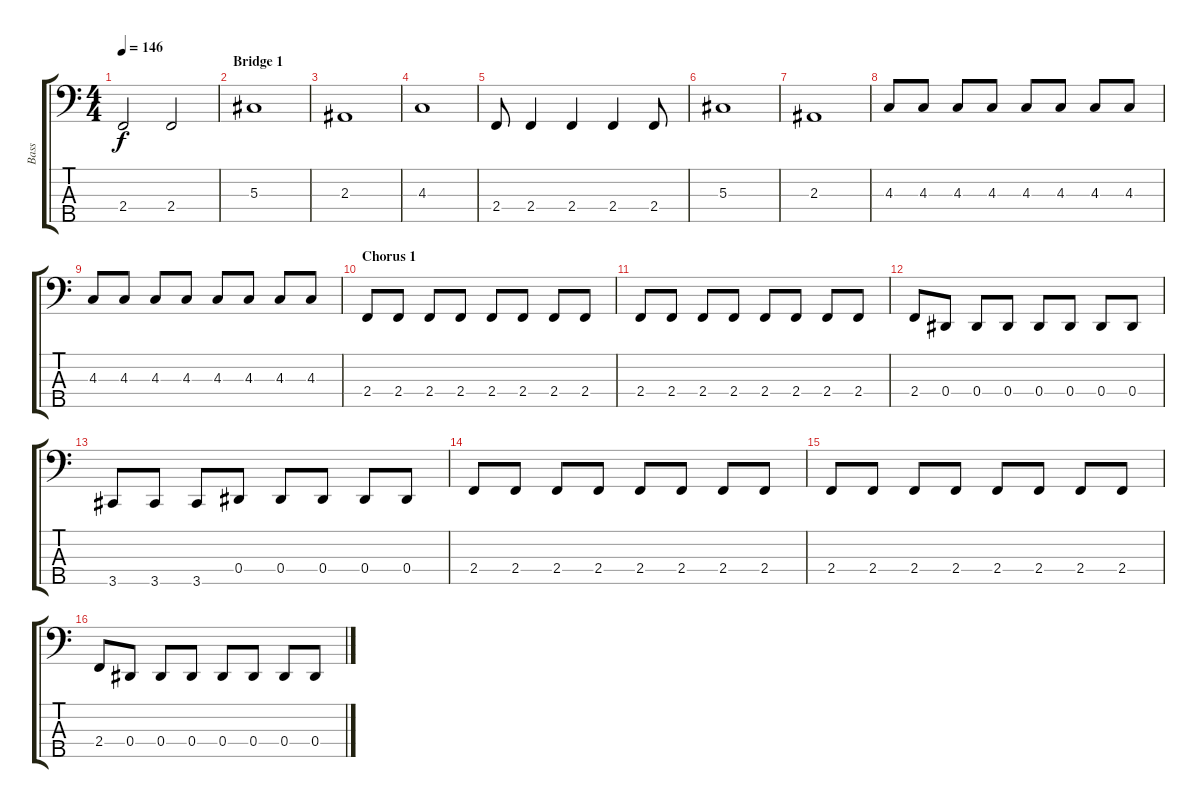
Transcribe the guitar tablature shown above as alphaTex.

\track ("Bass" "Bass") {instrument electricbasspick}
\staff {score tabs}
\tuning (Gb2 Db2 Ab1 Eb1 Bb0) {hide}
\ts (4 4)
\tempo 146
\clef f4
\ks c
2.4.2{dy f} 2.4.2 |
\section ("" "Bridge 1")
5.3.1 |
2.3.1 |
4.3.1 |
2.4.8 2.4.4 2.4.4 2.4.4 2.4.8 |
5.3.1 |
2.3.1 |
4.3.8 4.3.8 4.3.8 4.3.8 4.3.8 4.3.8 4.3.8 4.3.8 |
4.3.8 4.3.8 4.3.8 4.3.8 4.3.8 4.3.8 4.3.8 4.3.8 |
\section ("" "Chorus 1")
2.4.8 2.4.8 2.4.8 2.4.8 2.4.8 2.4.8 2.4.8 2.4.8 |
2.4.8 2.4.8 2.4.8 2.4.8 2.4.8 2.4.8 2.4.8 2.4.8 |
2.4.8 0.4.8 0.4.8 0.4.8 0.4.8 0.4.8 0.4.8 0.4.8 |
3.5.8 3.5.8 3.5.8 0.4.8 0.4.8 0.4.8 0.4.8 0.4.8 |
2.4.8 2.4.8 2.4.8 2.4.8 2.4.8 2.4.8 2.4.8 2.4.8 |
2.4.8 2.4.8 2.4.8 2.4.8 2.4.8 2.4.8 2.4.8 2.4.8 |
2.4.8 0.4.8 0.4.8 0.4.8 0.4.8 0.4.8 0.4.8 0.4.8
